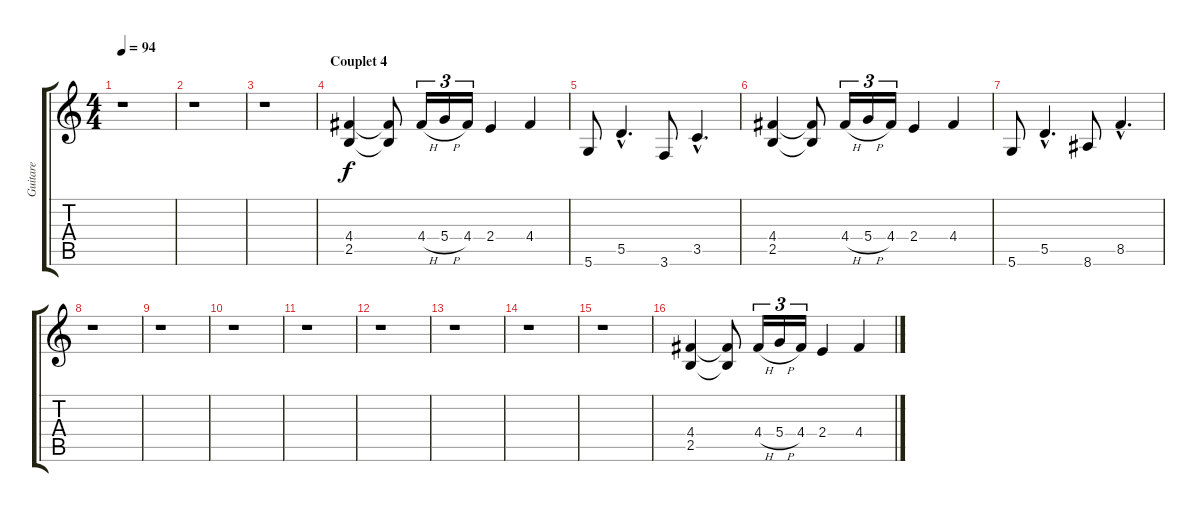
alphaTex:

\track ("Guitare" "Guitare") {instrument distortionguitar}
\staff {score tabs}
\tuning (E4 B3 G3 D3 A2 D2) {hide}
\ts (4 4)
\tempo 94
\clef g2
\ks c
r.1{dy f} |
r.1 |
r.1 |
\section ("" "Couplet 4")
(4.4 2.5).4 (4.4{t} 2.5{t}).8 4.4{h}.16{tu (3 2)} 5.4{h}.16{tu (3 2)} 4.4.16{tu (3 2)} 2.4.4 4.4.4 |
5.6.8 5.5{hac}.4{d} 3.6.8 3.5{hac}.4{d} |
(4.4 2.5).4 (4.4{t} 2.5{t}).8 4.4{h}.16{tu (3 2)} 5.4{h}.16{tu (3 2)} 4.4.16{tu (3 2)} 2.4.4 4.4.4 |
5.6.8 5.5{hac}.4{d} 8.6.8 8.5{hac}.4{d} |
r.1 |
r.1 |
r.1 |
r.1 |
r.1 |
r.1 |
r.1 |
r.1 |
(4.4 2.5).4 (4.4{t} 2.5{t}).8 4.4{h}.16{tu (3 2)} 5.4{h}.16{tu (3 2)} 4.4.16{tu (3 2)} 2.4.4 4.4.4
